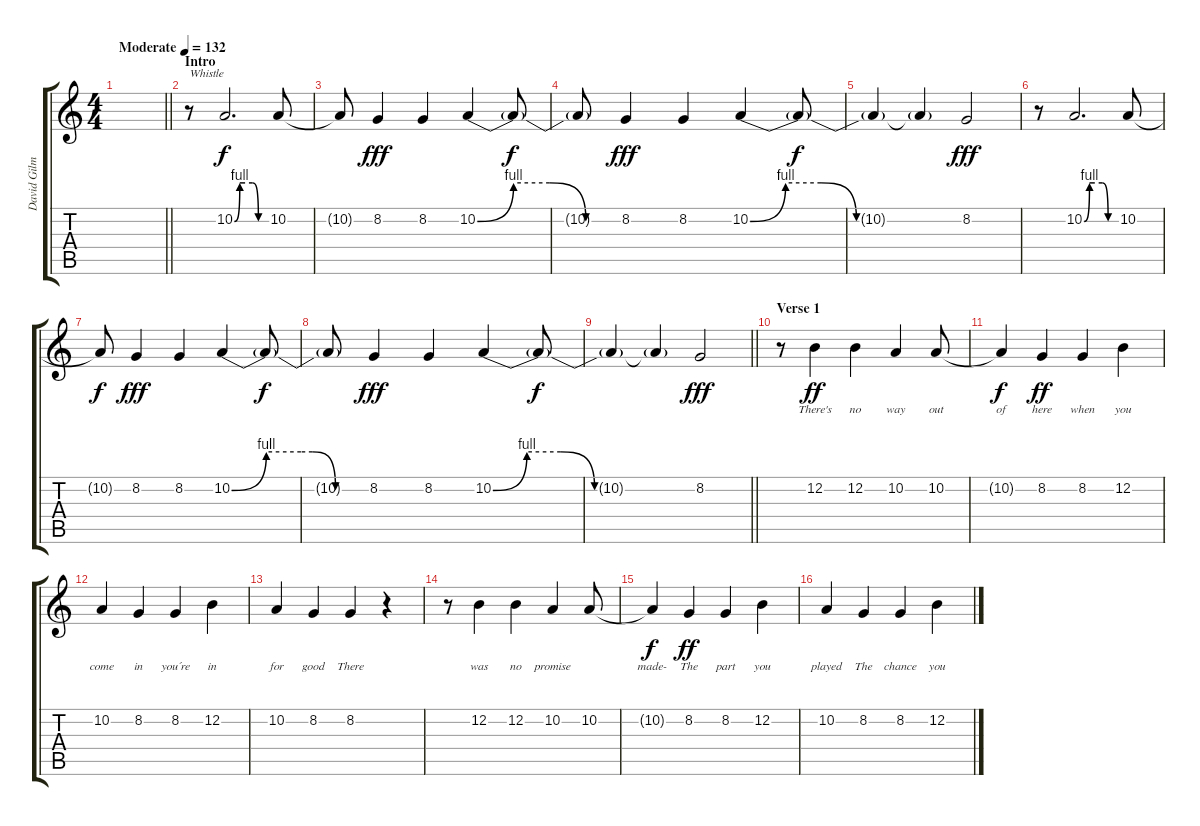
\track ("David Gilmour - Voice" "David Gilm") {instrument synthvoice}
\staff {score tabs}
\tuning (E4 B3 G3 D3 A2 E2) {hide}
\ts (4 4)
\tempo (132 "Moderate")
\clef g2
\barLineRight lightlight
\ks c
|
\section ("" "Intro")
r.8{txt "Whistle" volume 6 instrument whistle} 10.2{be (custom 0 0 10 4 20 4 34 4 45 0 60 0)}.2{d} 10.2.8 |
10.2{t}.8{dy f} 8.2.4{dy fff} 8.2.4 10.2{be (custom 0 0 15 4 30 4 45 0 60 0)}.4 10.2{t}.8{dy f} |
10.2{t}.8 8.2.4{dy fff} 8.2.4 10.2{be (custom 0 0 10 4 20 4 30 0 60 0)}.4 10.2{t}.8{dy f} |
10.2{t}.4 10.2{t}.4 8.2.2{dy fff} |
r.8 10.2{be (custom 0 0 10 4 20 4 34 4 45 0 60 0)}.2{d} 10.2.8 |
10.2{t}.8{dy f} 8.2.4{dy fff} 8.2.4 10.2{be (custom 0 0 15 4 30 4 35 4 45 0 60 0)}.4 10.2{t}.8{dy f} |
10.2{t}.8 8.2.4{dy fff} 8.2.4 10.2{be (custom 0 0 10 4 20 4 30 0 60 0)}.4 10.2{t}.8{dy f} |
\barLineRight lightlight
10.2{t}.4 10.2{t}.4 8.2.2{dy fff} |
\section ("" "Verse 1")
r.8{volume 12 instrument synthvoice} 12.2.4{lyrics (0 "There's") lyrics (1 "") lyrics (2 "") lyrics (3 "") lyrics (4 "") dy ff} 12.2.4{lyrics (0 "no") lyrics (1 "") lyrics (2 "") lyrics (3 "") lyrics (4 "")} 10.2.4{lyrics (0 "way") lyrics (1 "") lyrics (2 "") lyrics (3 "") lyrics (4 "")} 10.2.8{lyrics (0 "out") lyrics (1 "") lyrics (2 "") lyrics (3 "") lyrics (4 "")} |
10.2{t}.4{lyrics (0 "of") lyrics (1 "") lyrics (2 "") lyrics (3 "") lyrics (4 "") dy f} 8.2.4{lyrics (0 "here") lyrics (1 "") lyrics (2 "") lyrics (3 "") lyrics (4 "") dy ff} 8.2.4{lyrics (0 "when") lyrics (1 "") lyrics (2 "") lyrics (3 "") lyrics (4 "")} 12.2.4{lyrics (0 "you") lyrics (1 "") lyrics (2 "") lyrics (3 "") lyrics (4 "")} |
10.2.4{lyrics (0 "come") lyrics (1 "") lyrics (2 "") lyrics (3 "") lyrics (4 "")} 8.2.4{lyrics (0 "in") lyrics (1 "") lyrics (2 "") lyrics (3 "") lyrics (4 "")} 8.2.4{lyrics (0 "you´re") lyrics (1 "") lyrics (2 "") lyrics (3 "") lyrics (4 "")} 12.2.4{lyrics (0 "in") lyrics (1 "") lyrics (2 "") lyrics (3 "") lyrics (4 "")} |
10.2.4{lyrics (0 "for") lyrics (1 "") lyrics (2 "") lyrics (3 "") lyrics (4 "")} 8.2.4{lyrics (0 "good") lyrics (1 "") lyrics (2 "") lyrics (3 "") lyrics (4 "")} 8.2.4{lyrics (0 "There") lyrics (1 "") lyrics (2 "") lyrics (3 "") lyrics (4 "")} r.4 |
r.8 12.2.4{lyrics (0 "was") lyrics (1 "") lyrics (2 "") lyrics (3 "") lyrics (4 "")} 12.2.4{lyrics (0 "no") lyrics (1 "") lyrics (2 "") lyrics (3 "") lyrics (4 "")} 10.2.4{lyrics (0 "promise ") lyrics (1 "") lyrics (2 "") lyrics (3 "") lyrics (4 "")} 10.2.8{lyrics (0 "") lyrics (1 "") lyrics (2 "") lyrics (3 "") lyrics (4 "")} |
10.2{t}.4{lyrics (0 "made-") lyrics (1 "") lyrics (2 "") lyrics (3 "") lyrics (4 "") dy f} 8.2.4{lyrics (0 "The") lyrics (1 "") lyrics (2 "") lyrics (3 "") lyrics (4 "") dy ff} 8.2.4{lyrics (0 "part") lyrics (1 "") lyrics (2 "") lyrics (3 "") lyrics (4 "")} 12.2.4{lyrics (0 "you") lyrics (1 "") lyrics (2 "") lyrics (3 "") lyrics (4 "")} |
10.2.4{lyrics (0 "played") lyrics (1 "") lyrics (2 "") lyrics (3 "") lyrics (4 "")} 8.2.4{lyrics (0 "The") lyrics (1 "") lyrics (2 "") lyrics (3 "") lyrics (4 "")} 8.2.4{lyrics (0 "chance") lyrics (1 "") lyrics (2 "") lyrics (3 "") lyrics (4 "")} 12.2.4{lyrics (0 "you") lyrics (1 "") lyrics (2 "") lyrics (3 "") lyrics (4 "")}
